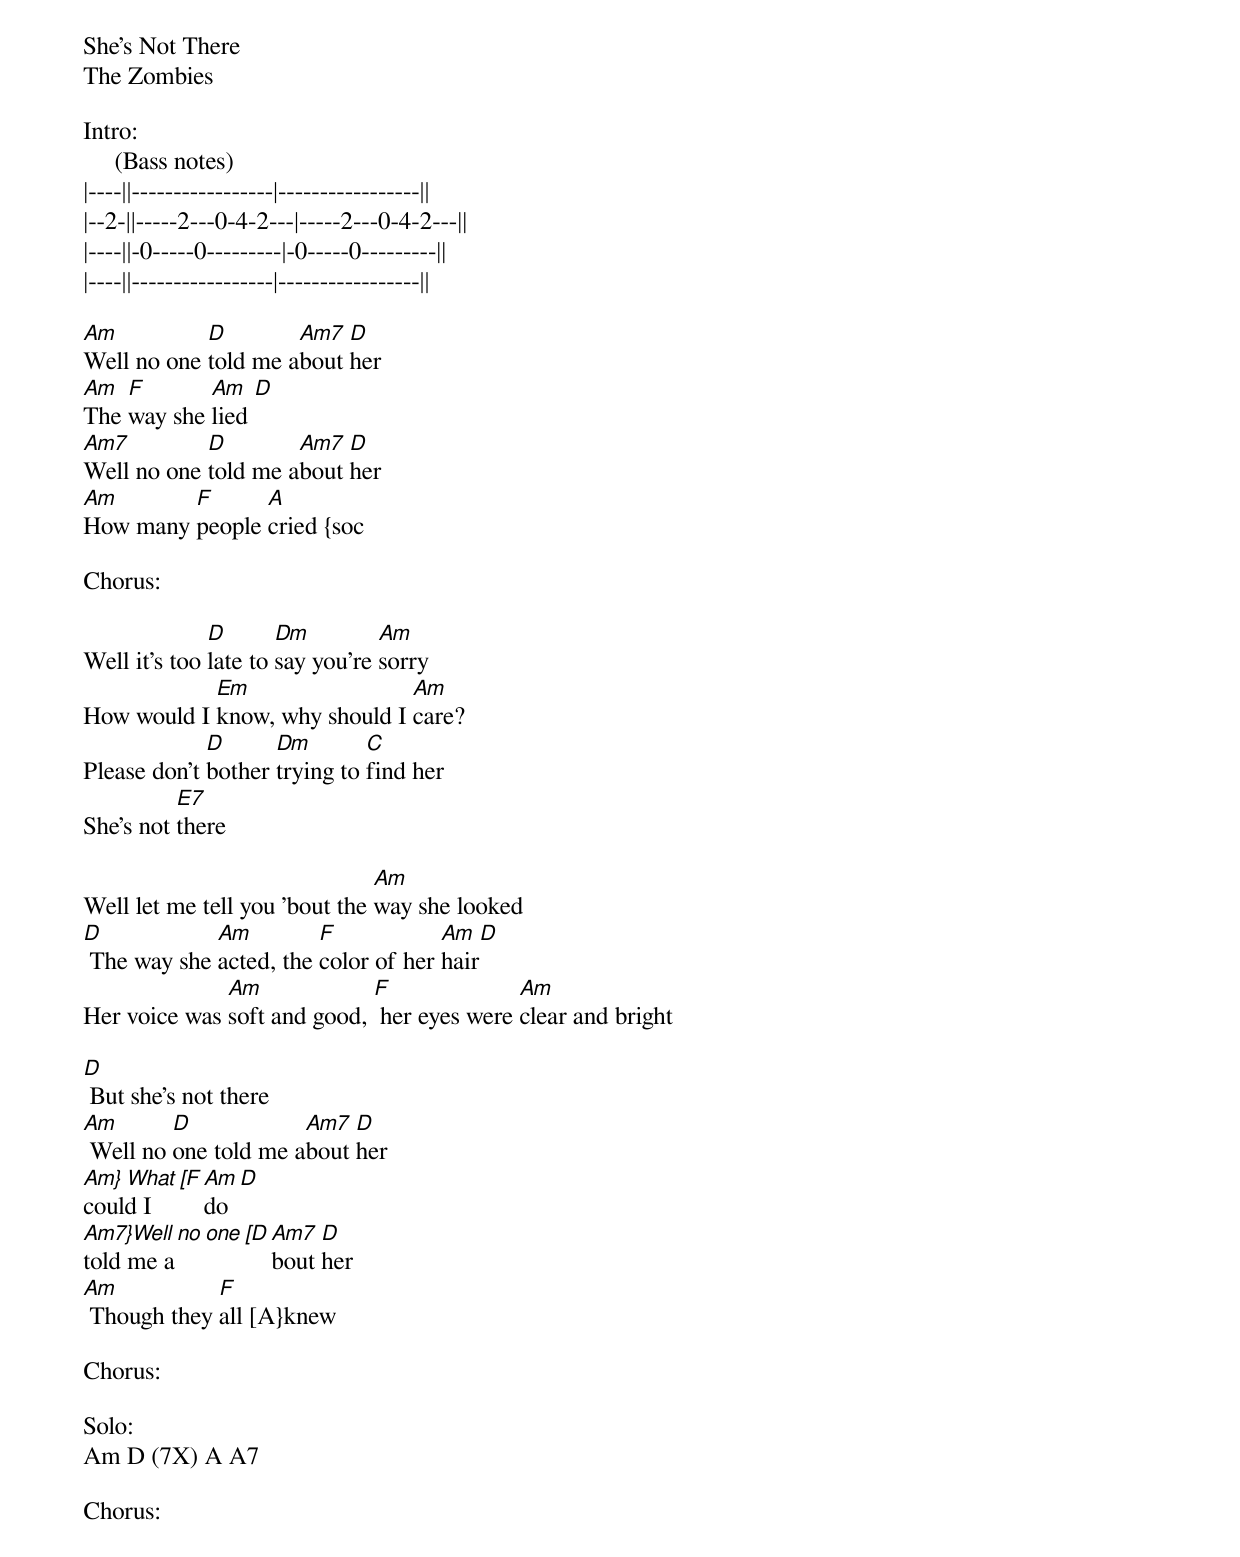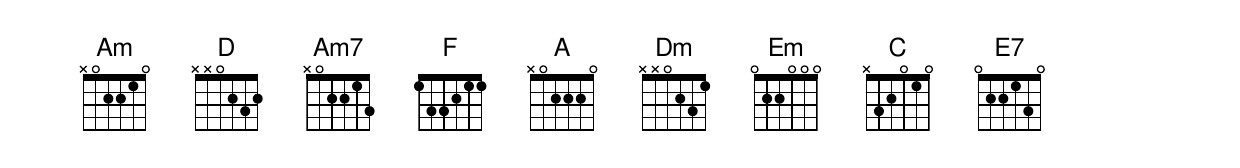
She's Not There
The Zombies

Intro:
     (Bass notes)
|----||-----------------|-----------------||
|--2-||-----2---0-4-2---|-----2---0-4-2---||
|----||-0-----0---------|-0-----0---------||
|----||-----------------|-----------------||

[Am]Well no one [D]told me a[Am7]bout [D]her
[Am]The [F]way she [Am]lied [D]
[Am7]Well no one [D]told me a[Am7]bout [D]her
[Am]How many [F]people [A]cried {soc

Chorus:

Well it's too [D]late to [Dm]say you're [Am]sorry
How would I [Em]know, why should I [Am]care?
Please don't [D]bother [Dm]trying to [C]find her
She's not [E7]there

Well let me tell you 'bout the [Am]way she looked
[D] The way she [Am]acted, the [F]color of her [Am]hair[D]
Her voice was [Am]soft and good, [F] her eyes were [Am]clear and bright

[D] But she's not there
[Am] Well no [D]one told me a[Am7]bout [D]her
[Am} What [F]could I [Am]do [D]
[Am7}Well no one [D]told me a[Am7]bout [D]her
[Am] Though they [F]all [A}knew

Chorus:

Solo:
Am D (7X) A A7

Chorus:
